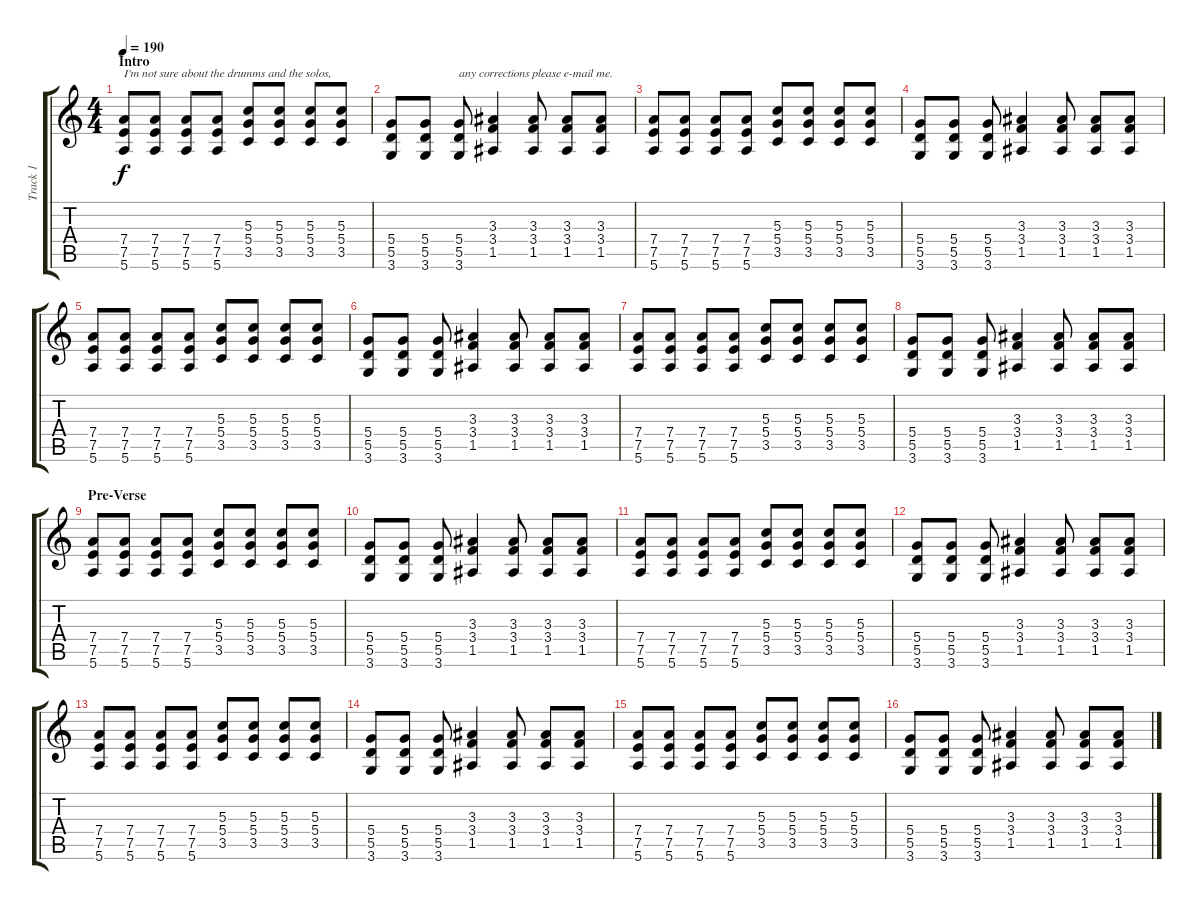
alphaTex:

\track ("Track 1" "Track 1") {instrument distortionguitar}
\staff {score tabs}
\tuning (E4 B3 G3 D3 A2 E2) {hide}
\ts (4 4)
\section ("" "Intro")
\tempo 190
\clef g2
\ks c
(7.4 7.5 5.6).8{txt "I'm not sure about the drumms and the solos," dy f instrument distortionguitar} (7.4 7.5 5.6).8 (7.4 7.5 5.6).8 (7.4 7.5 5.6).8 (5.3 5.4 3.5).8 (5.3 5.4 3.5).8 (5.3 5.4 3.5).8 (5.3 5.4 3.5).8 |
(5.4 5.5 3.6).8 (5.4 5.5 3.6).8 (5.4 5.5 3.6).8{txt "any corrections please e-mail me."} (3.3 3.4 1.5).4 (3.3 3.4 1.5).8 (3.3 3.4 1.5).8 (3.3 3.4 1.5).8 |
(7.4 7.5 5.6).8 (7.4 7.5 5.6).8 (7.4 7.5 5.6).8{txt ""} (7.4 7.5 5.6).8 (5.3 5.4 3.5).8 (5.3 5.4 3.5).8 (5.3 5.4 3.5).8 (5.3 5.4 3.5).8 |
(5.4 5.5 3.6).8 (5.4 5.5 3.6).8 (5.4 5.5 3.6).8 (3.3 3.4 1.5).4 (3.3 3.4 1.5).8 (3.3 3.4 1.5).8 (3.3 3.4 1.5).8 |
(7.4 7.5 5.6).8 (7.4 7.5 5.6).8 (7.4 7.5 5.6).8 (7.4 7.5 5.6).8 (5.3 5.4 3.5).8 (5.3 5.4 3.5).8 (5.3 5.4 3.5).8 (5.3 5.4 3.5).8 |
(5.4 5.5 3.6).8 (5.4 5.5 3.6).8 (5.4 5.5 3.6).8 (3.3 3.4 1.5).4 (3.3 3.4 1.5).8 (3.3 3.4 1.5).8 (3.3 3.4 1.5).8 |
(7.4 7.5 5.6).8 (7.4 7.5 5.6).8 (7.4 7.5 5.6).8 (7.4 7.5 5.6).8 (5.3 5.4 3.5).8 (5.3 5.4 3.5).8 (5.3 5.4 3.5).8 (5.3 5.4 3.5).8 |
(5.4 5.5 3.6).8 (5.4 5.5 3.6).8 (5.4 5.5 3.6).8 (3.3 3.4 1.5).4 (3.3 3.4 1.5).8 (3.3 3.4 1.5).8 (3.3 3.4 1.5).8 |
\section ("" "Pre-Verse")
(7.4 7.5 5.6).8 (7.4 7.5 5.6).8 (7.4 7.5 5.6).8 (7.4 7.5 5.6).8 (5.3 5.4 3.5).8 (5.3 5.4 3.5).8 (5.3 5.4 3.5).8 (5.3 5.4 3.5).8 |
(5.4 5.5 3.6).8 (5.4 5.5 3.6).8 (5.4 5.5 3.6).8 (3.3 3.4 1.5).4 (3.3 3.4 1.5).8 (3.3 3.4 1.5).8 (3.3 3.4 1.5).8 |
(7.4 7.5 5.6).8 (7.4 7.5 5.6).8 (7.4 7.5 5.6).8 (7.4 7.5 5.6).8 (5.3 5.4 3.5).8 (5.3 5.4 3.5).8 (5.3 5.4 3.5).8 (5.3 5.4 3.5).8 |
(5.4 5.5 3.6).8 (5.4 5.5 3.6).8 (5.4 5.5 3.6).8 (3.3 3.4 1.5).4 (3.3 3.4 1.5).8 (3.3 3.4 1.5).8 (3.3 3.4 1.5).8 |
(7.4 7.5 5.6).8 (7.4 7.5 5.6).8 (7.4 7.5 5.6).8 (7.4 7.5 5.6).8 (5.3 5.4 3.5).8 (5.3 5.4 3.5).8 (5.3 5.4 3.5).8 (5.3 5.4 3.5).8 |
(5.4 5.5 3.6).8 (5.4 5.5 3.6).8 (5.4 5.5 3.6).8 (3.3 3.4 1.5).4 (3.3 3.4 1.5).8 (3.3 3.4 1.5).8 (3.3 3.4 1.5).8 |
(7.4 7.5 5.6).8 (7.4 7.5 5.6).8 (7.4 7.5 5.6).8 (7.4 7.5 5.6).8 (5.3 5.4 3.5).8 (5.3 5.4 3.5).8 (5.3 5.4 3.5).8 (5.3 5.4 3.5).8 |
(5.4 5.5 3.6).8 (5.4 5.5 3.6).8 (5.4 5.5 3.6).8 (3.3 3.4 1.5).4 (3.3 3.4 1.5).8 (3.3 3.4 1.5).8 (3.3 3.4 1.5).8
